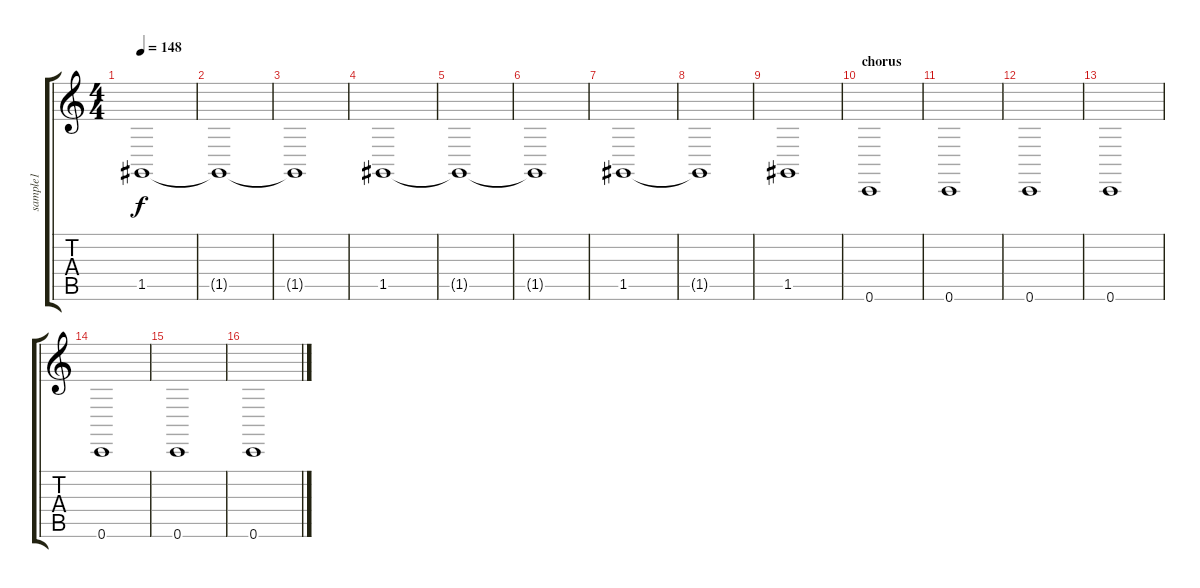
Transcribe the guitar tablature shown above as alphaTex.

\track ("sample1" "sample1") {instrument stringensemble2}
\staff {score tabs}
\tuning (D4 A3 F3 C3 G2 C2) {hide}
\ts (4 4)
\tempo 148
\clef g2
\ks c
1.5.1{dy f} |
1.5{t}.1 |
1.5{t}.1 |
1.5.1 |
1.5{t}.1 |
1.5{t}.1 |
1.5.1 |
1.5{t}.1 |
1.5.1 |
\section ("" "chorus")
0.6.1 |
0.6.1 |
0.6.1 |
0.6.1 |
0.6.1 |
0.6.1 |
0.6.1
